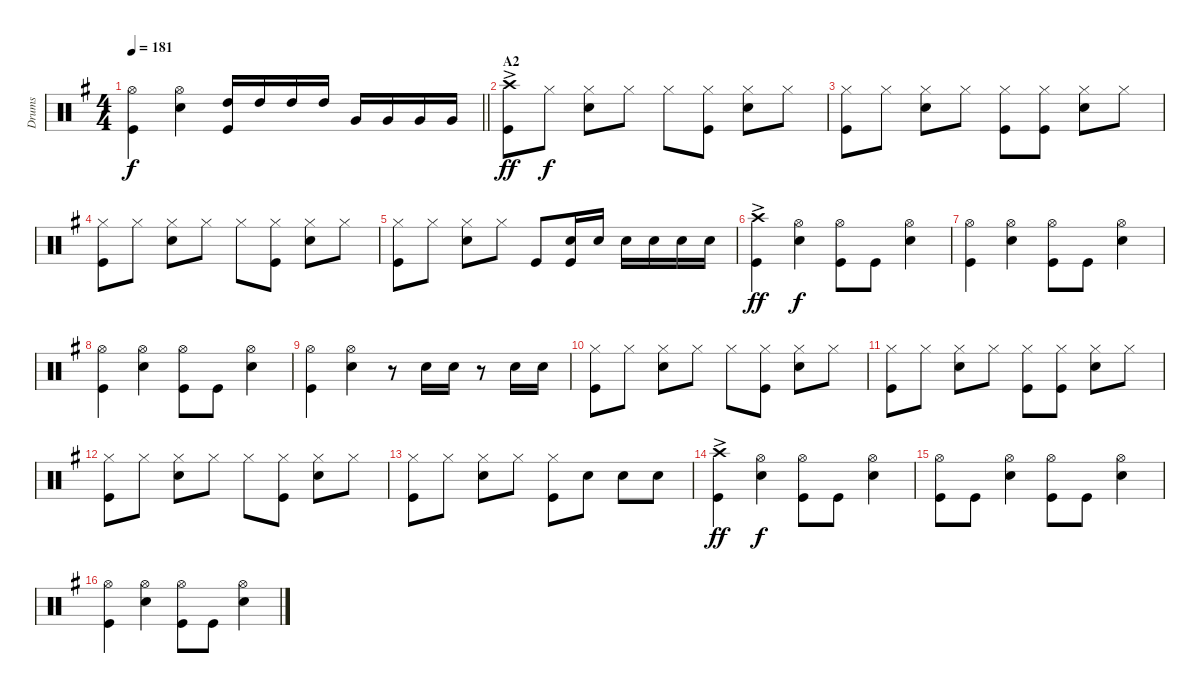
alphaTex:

\track ("Drums" "Drums") {instrument percussion}
\staff {score}
\articulation defaults
\ts (4 4)
\tempo 181
\clef neutral
\barLineRight lightlight
\ks g
("Hi-Hat (open)" "Kick (hit)").4{dy f} ("Hi-Hat (open)" "Snare (hit) 2").4 ("Kick (hit)" "High Tom (hit)").16 "High Tom (hit)".16 "High Tom (hit)".16 "High Tom (hit)".16 "Very Low Tom (hit)".16 "Very Low Tom (hit)".16 "Very Low Tom (hit)".16 "Very Low Tom (hit)".16 |
\section ("" "A2")
("Crash high (hit)"{ac} "Kick (hit)").8{dy ff} "Hi-Hat (closed)".8{dy f} ("Snare (hit) 2" "Hi-Hat (closed)").8 "Hi-Hat (closed)".8 "Hi-Hat (closed)".8 ("Kick (hit)" "Hi-Hat (closed)").8 ("Snare (hit) 2" "Hi-Hat (closed)").8 "Hi-Hat (closed)".8 |
("Hi-Hat (closed)" "Kick (hit)").8 "Hi-Hat (closed)".8 ("Snare (hit) 2" "Hi-Hat (closed)").8 "Hi-Hat (closed)".8 ("Hi-Hat (closed)" "Kick (hit)").8 ("Kick (hit)" "Hi-Hat (closed)").8 ("Hi-Hat (closed)" "Snare (hit) 2").8 "Hi-Hat (closed)".8 |
("Hi-Hat (closed)" "Kick (hit)").8 "Hi-Hat (closed)".8 ("Snare (hit) 2" "Hi-Hat (closed)").8 "Hi-Hat (closed)".8 "Hi-Hat (closed)".8 ("Kick (hit)" "Hi-Hat (closed)").8 ("Snare (hit) 2" "Hi-Hat (closed)").8 "Hi-Hat (closed)".8 |
("Kick (hit)" "Hi-Hat (closed)").8 "Hi-Hat (closed)".8 ("Hi-Hat (closed)" "Snare (hit) 2").8 "Hi-Hat (closed)".8 "Kick (hit)".8 ("Snare (hit) 2" "Kick (hit)").16 "Snare (hit) 2".16 "Snare (hit) 2".16 "Snare (hit) 2".16 "Snare (hit) 2".16 "Snare (hit) 2".16 |
("Kick (hit)" "Crash high (hit)"{ac}).4{dy ff} ("Hi-Hat (open)" "Snare (hit) 2").4{dy f} ("Kick (hit)" "Hi-Hat (open)").8 "Kick (hit)".8 ("Snare (hit) 2" "Hi-Hat (open)").4 |
("Kick (hit)" "Hi-Hat (open)").4 ("Hi-Hat (open)" "Snare (hit) 2").4 ("Kick (hit)" "Hi-Hat (open)").8 "Kick (hit)".8 ("Snare (hit) 2" "Hi-Hat (open)").4 |
("Kick (hit)" "Hi-Hat (open)").4 ("Hi-Hat (open)" "Snare (hit) 2").4 ("Kick (hit)" "Hi-Hat (open)").8 "Kick (hit)".8 ("Snare (hit) 2" "Hi-Hat (open)").4 |
("Hi-Hat (open)" "Kick (hit)").4 ("Hi-Hat (open)" "Snare (hit) 2").4 r.8 "Snare (hit) 2".16 "Snare (hit) 2".16 r.8 "Snare (hit) 2".16 "Snare (hit) 2".16 |
("Hi-Hat (closed)" "Kick (hit)").8 "Hi-Hat (closed)".8 ("Snare (hit) 2" "Hi-Hat (closed)").8 "Hi-Hat (closed)".8 "Hi-Hat (closed)".8 ("Kick (hit)" "Hi-Hat (closed)").8 ("Snare (hit) 2" "Hi-Hat (closed)").8 "Hi-Hat (closed)".8 |
("Hi-Hat (closed)" "Kick (hit)").8 "Hi-Hat (closed)".8 ("Snare (hit) 2" "Hi-Hat (closed)").8 "Hi-Hat (closed)".8 ("Hi-Hat (closed)" "Kick (hit)").8 ("Kick (hit)" "Hi-Hat (closed)").8 ("Hi-Hat (closed)" "Snare (hit) 2").8 "Hi-Hat (closed)".8 |
("Hi-Hat (closed)" "Kick (hit)").8 "Hi-Hat (closed)".8 ("Snare (hit) 2" "Hi-Hat (closed)").8 "Hi-Hat (closed)".8 "Hi-Hat (closed)".8 ("Kick (hit)" "Hi-Hat (closed)").8 ("Snare (hit) 2" "Hi-Hat (closed)").8 "Hi-Hat (closed)".8 |
("Kick (hit)" "Hi-Hat (closed)").8 "Hi-Hat (closed)".8 ("Snare (hit) 2" "Hi-Hat (closed)").8 "Hi-Hat (closed)".8 ("Kick (hit)" "Hi-Hat (closed)").8 "Snare (hit) 2".8 "Snare (hit) 2".8 "Snare (hit) 2".8 |
("Kick (hit)" "Crash high (hit)"{ac}).4{dy ff} ("Hi-Hat (open)" "Snare (hit) 2").4{dy f} ("Kick (hit)" "Hi-Hat (open)").8 "Kick (hit)".8 ("Snare (hit) 2" "Hi-Hat (open)").4 |
("Kick (hit)" "Hi-Hat (open)").8 "Kick (hit)".8 ("Hi-Hat (open)" "Snare (hit) 2").4 ("Kick (hit)" "Hi-Hat (open)").8 "Kick (hit)".8 ("Snare (hit) 2" "Hi-Hat (open)").4 |
("Kick (hit)" "Hi-Hat (open)").4 ("Hi-Hat (open)" "Snare (hit) 2").4 ("Kick (hit)" "Hi-Hat (open)").8 "Kick (hit)".8 ("Snare (hit) 2" "Hi-Hat (open)").4
